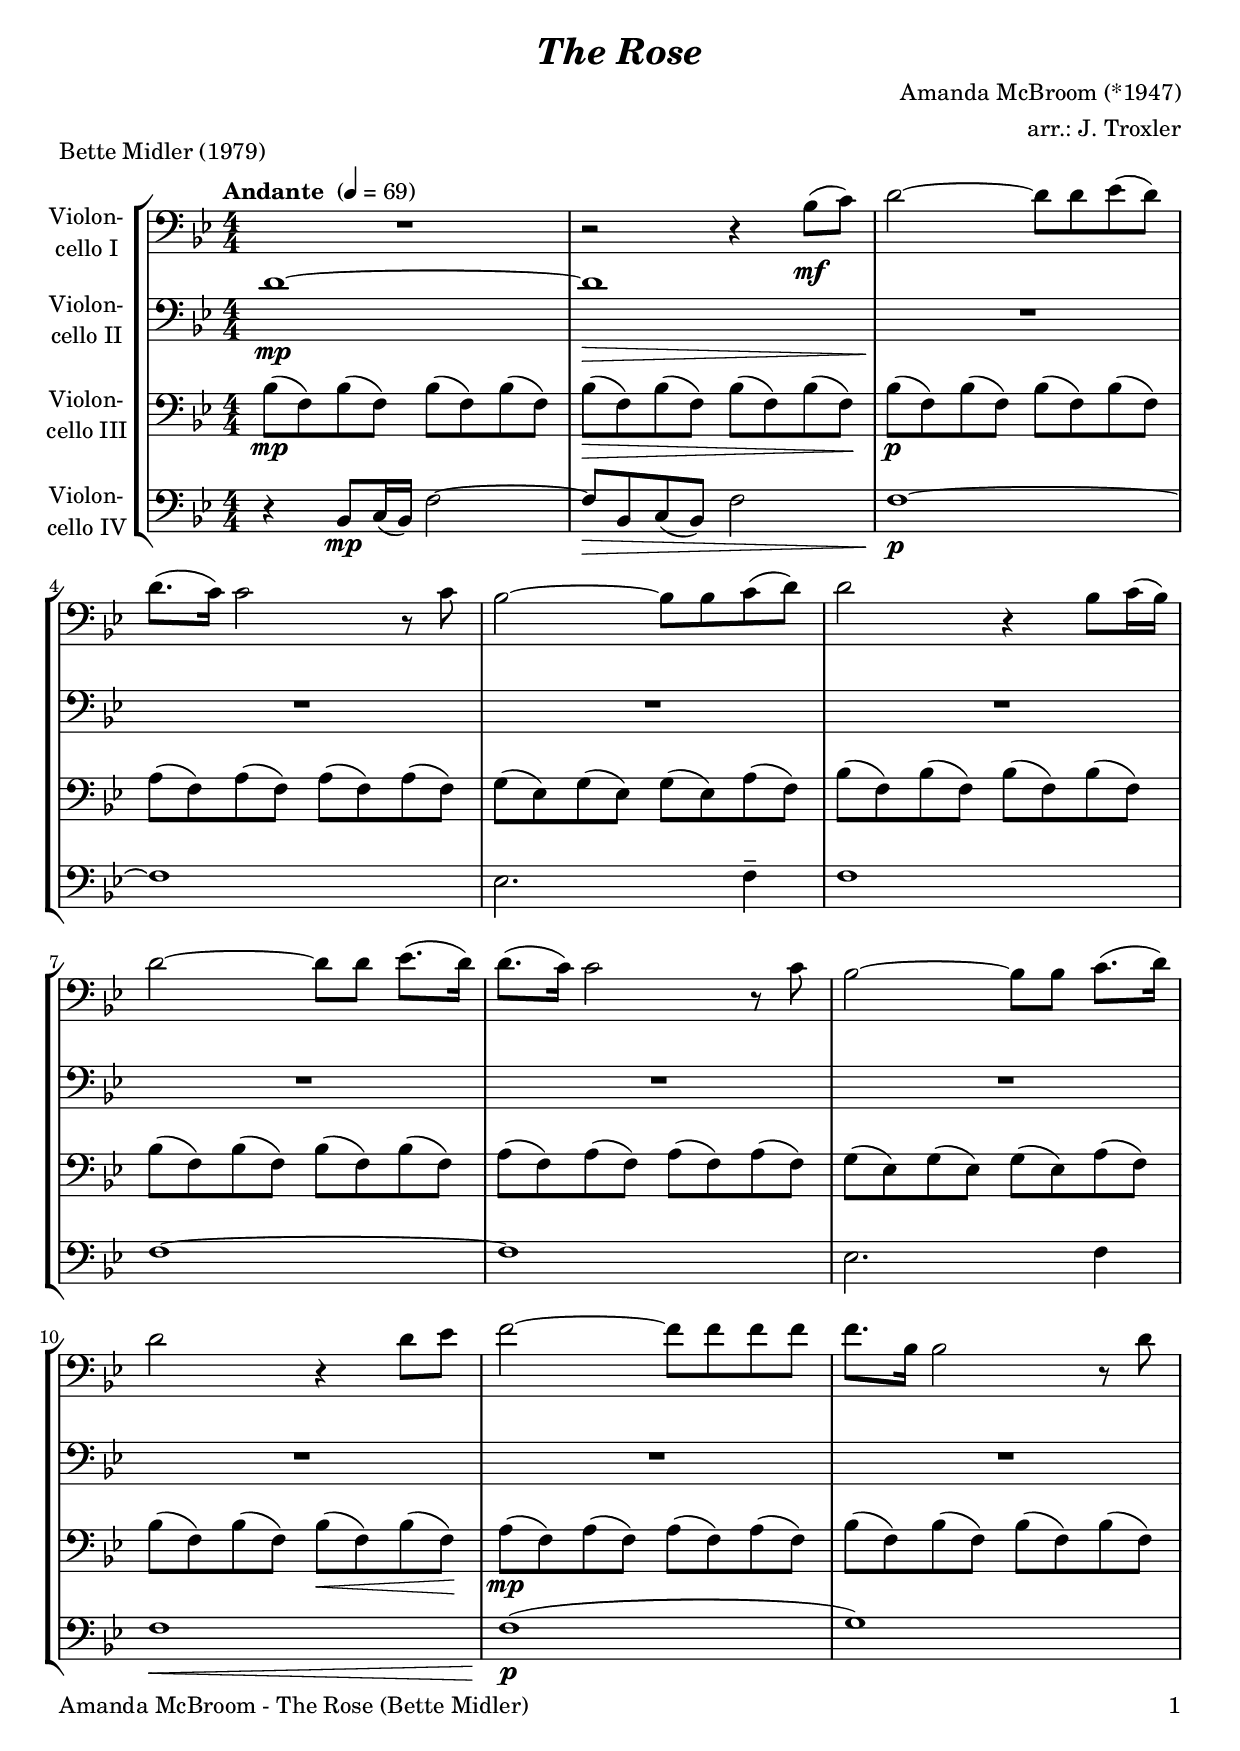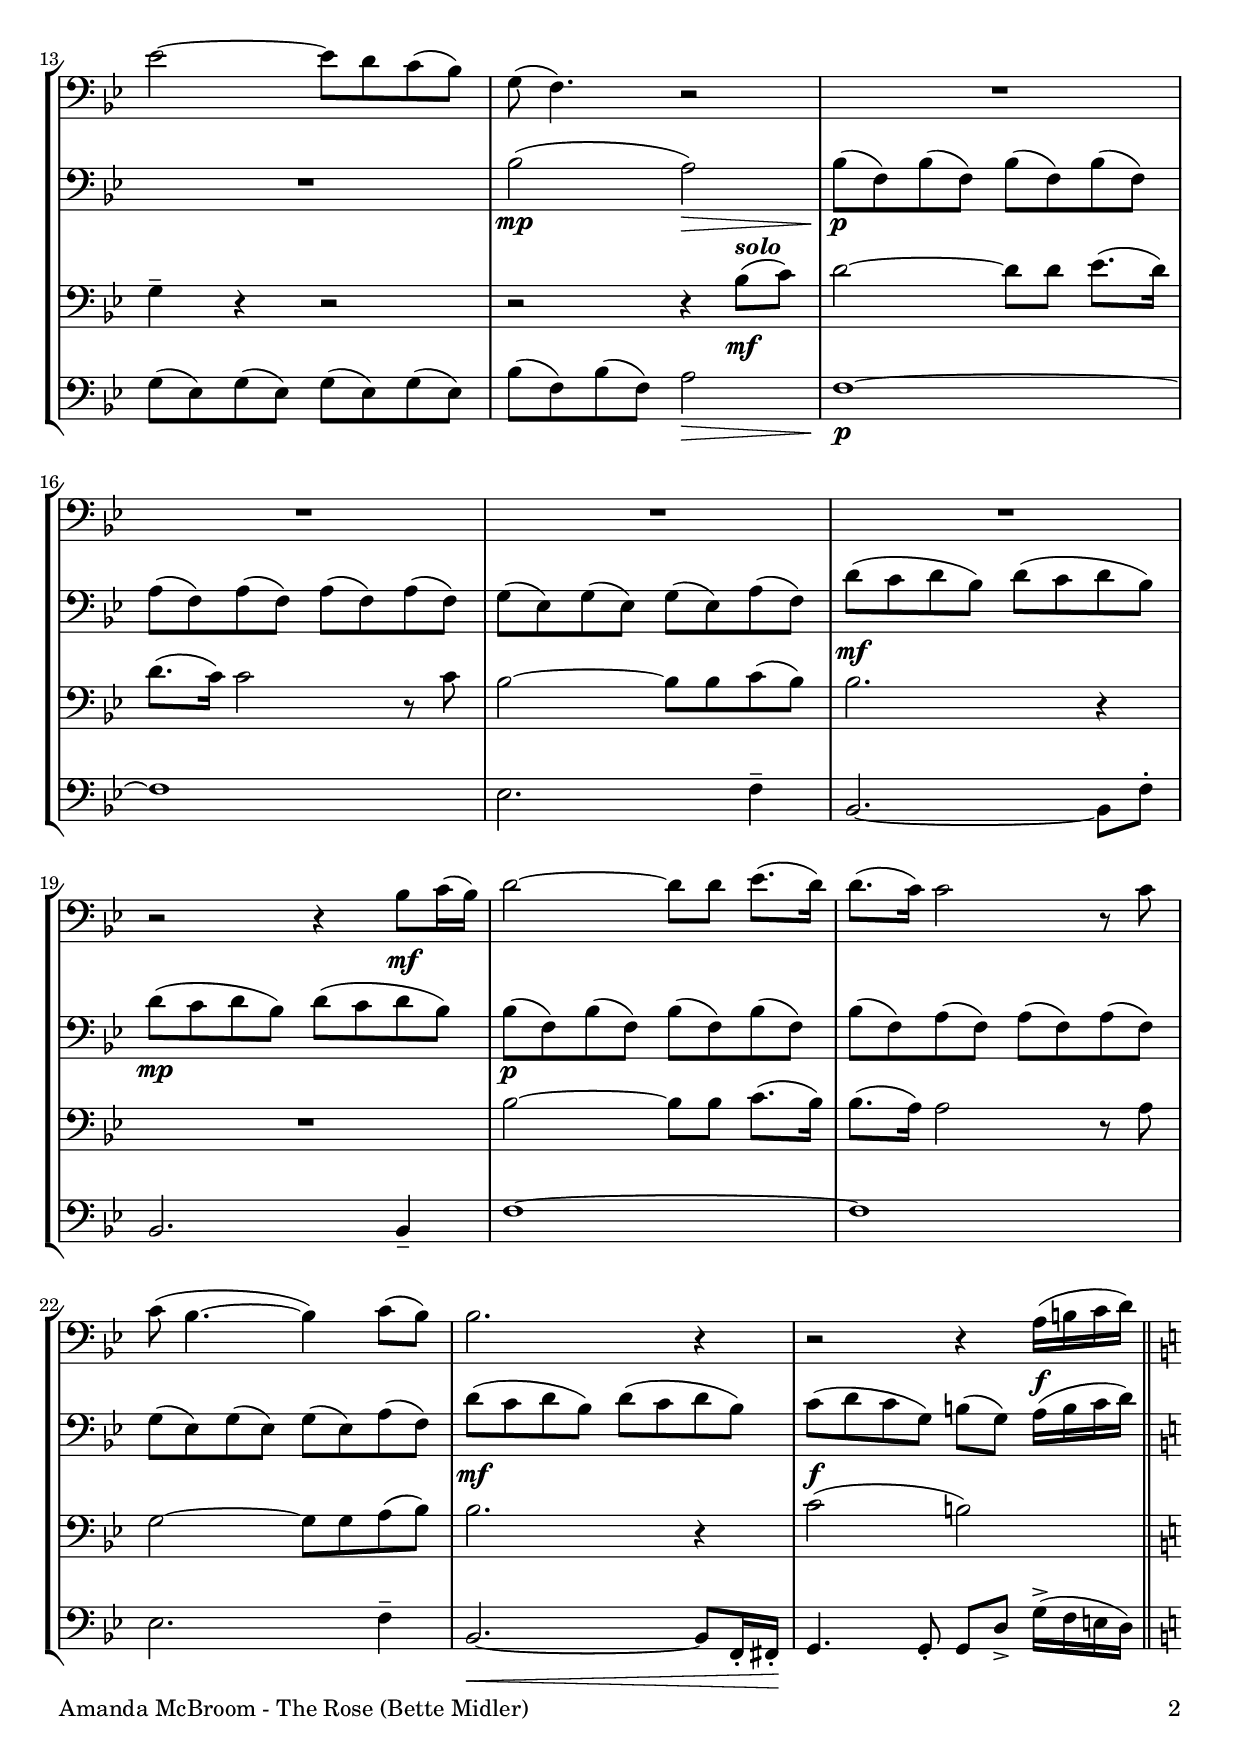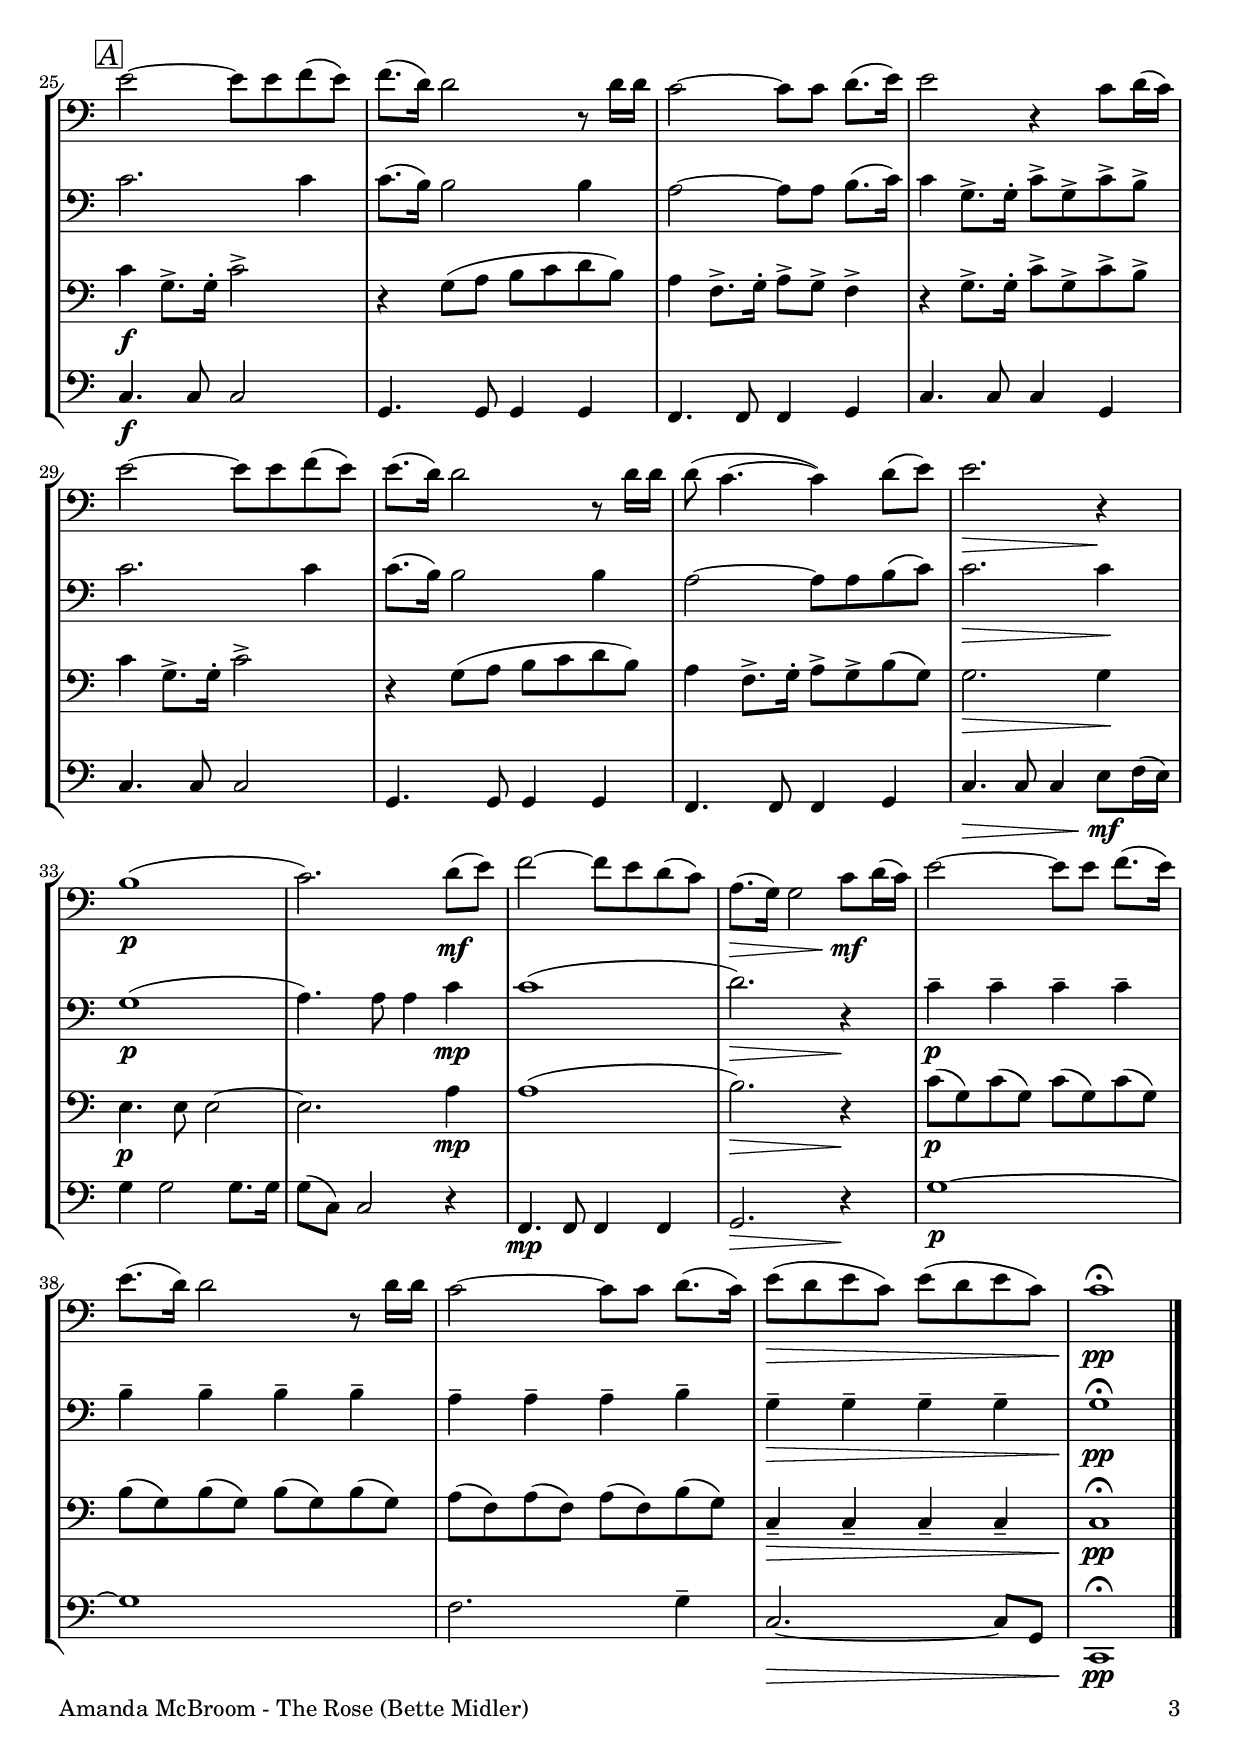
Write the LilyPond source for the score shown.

\version "2.18.2"
\include "deutsch.ly"
  
#(set-global-staff-size 20)

\header {
  title     = \markup \bold \italic "The Rose"
  composer  = "Amanda McBroom (*1947)"
  arranger  = "arr.: J. Troxler"
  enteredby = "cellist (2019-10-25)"
  piece     = "Bette Midler (1979)"
}

voiceconsts = {
  \key c \minor
  \time 4/4
  \clef "bass"
  \numericTimeSignature
  \compressFullBarRests
  % Set default beaming for all staves
%  \set Timing.beamExceptions = #'()
%  \set Timing.baseMoment     = #(ly:make-moment 1 4)
%  \set Timing.beatStructure  = #'(1 1 1)
  \tempo "Andante " 4=69
}

micl = "clarinet"
mifl = "flute"
miob = "oboe"
mifh = "french horn"
misx = "tenor sax"
mist = "string ensemble 1"
miba = "cello"

boxa = { \bar "||" \mark \markup \box \italic "A" \key f \major }

solo = \markup \bold \italic "solo"

va = \relative c {
  \voiceconsts

  R1
  r2 r4 es8(\mf f)
  g2~ g8 g as( g)
  g8.( f16) f2 r8 f

  es2~ es8 es f( g)
  g2 r4 es8 f16( es)
  g2~ g8 g as8.( g16)
  g8.( f16) f2 r8 f
  es2~ es8 es f8.( g16)

  g2 r4 g8 as
  b2~ b8 b b b
  b8. es,16 es2 r8 g
  as2~ as8 g f( es)
  c( b4.) r2

  R1*4
  r2 r4 es8\mf f16( es)

  g2~ g8 g as8.( g16)
  g8.( f16) f2 r8 f
  f( es4.~ es4) f8( es)
  es2. r4

  r2 r4 d16(\f e f g) \boxa
  a2~ a8 a b( a)
  b8.( g16) g2 r8 g16 g
  f2~ f8 f g8.( a16)

  a2 r4 f8 g16( f)
  a2~ a8 a b( a)
  a8.( g16) g2 r8 g16 g
  g8( f4.~ f4) g8( a)
  a2.\> r4\!

  e1(\p
  f2.) g8(\mf a)
  b2~ b8 a g( f)
  d8.(\> c16) c2 f8\!\mf g16( f)
  a2~ a8 a b8.( a16)

  a8.( g16) g2 r8 g16 g
  f2~ f8 f g8.( f16)
  a8(\> g a f) a( g a f)
  f1\fermata\!\pp \bar "|."
}

vb = \relative c' {
  \voiceconsts

  g1~\mp
  g\>
  R1*11\!
  es2(\mp d)\>

  es8(\!\p b) es( b) es( b) es( b)
  d( b) d( b) d( b) d( b)
  c( as) c( as) c( as) d( b)
  g'(\mf f g es) g( f g es)
  g(\mp f g es) g( f g es)

  es(\p b) es( b) es( b) es( b)
  es( b) d( b) d( b) d( b)
  c( as) c( as) c( as) d( b)
  g'(\mf f g es) g( f g es)

  f(\f g f c) e( c) d16( e f g) \boxa
  f2. f4
  f8.( e16) e2 e4
  d2~ d8 d e8.( f16)

  f4 c8.-> c16-. f8-> c-> f-> e->
  f2. f4
  f8.( e16) e2 e4
  d2~ d8 d e( f)
  f2.\> f4\!

  c1(\p
  d4.) d8 d4 f\mp
  f1(
  g2.)\> r4\!
  f--\p f-- f-- f--

  e-- e-- e-- e--
  d-- d-- d-- e--
  c--\> c-- c-- c--
  c1\fermata\!\pp \bar "|."
}

vc = \relative c {
  \voiceconsts

  es8(\mp b) es( b) es( b) es( b)
  es(\> b) es( b) es( b) es( b)\!
  es(\p b) es( b) es( b) es( b)
  d( b) d( b) d( b) d( b)

  c( as) c( as) c( as) d( b)
  es( b) es( b) es( b) es( b)
  es( b) es( b) es( b) es( b)
  d( b) d( b) d( b) d( b)
  c( as) c( as) c( as) d( b)

  es( b) es( b) es(\< b) es( b)\!
  d(\mp b) d( b) d( b) d( b)
  es( b) es( b) es( b) es( b)
  c4-- r r2
  r r4 es8(^\solo\mf f)

  g2~ g8 g as8.( g16)
  g8.( f16) f2 r8 f
  es2~ es8 es f( es)
  es2. r4
  R1

  es2~ es8 es f8.( es16)
  es8.( d16) d2 r8 d
  c2~ c8 c d( es)
  es2. r4

  f2( e) \boxa
  f4\f c8.-> c16-. f2->
  r4 c8( d e f g e)
  d4 b8.-> c16-. d8-> c-> b4->

  r c8.-> c16-. f8-> c-> f-> e->
  f4 c8.-> c16-. f2->
  r4 c8( d e f g e)
  d4 b8.-> c16-. d8-> c-> e( c)
  c2.\> c4\!

  a4.\p a8 a2~
  a2. d4\mp
  d1(
  e2.)\> r4\!
  f8(\p c) f( c) f( c) f( c)

  e( c) e( c) e( c) e( c)
  d( b) d( b) d( b) e( c)
  f,4--\> f-- f-- f--
  f1\fermata\!\pp \bar "|."
}

vd = \relative c, {
  \voiceconsts

  r4 es8\mp f16( es) b'2~
  b8\> es, f( es) b'2
  b1~\!\p
  b

  as2. b4--
  b1
  b~
  b
  as2. b4

  b1\<
  b(\!\p
  c)
  c8( as) c( as) c( as) c( as)
  es'( b) es( b) d2\>

  b1~\!\p
  b
  as2. b4--
  es,2.~ es8 b'-.
  es,2. es4--

  b'1~
  b
  as2. b4--
  es,2.~\< es8 b16-. h-.\!

  c4. c8-. c g'-> c16(-> b a g) \boxa
  f4.\f f8 f2
  c4. c8 c4 c
  b4. b8 b4 c

  f4. f8 f4 c
  f4. f8 f2
  c4. c8 c4 c
  b4. b8 b4 c
  f4.\> f8 f4 a8\!\mf b16( a)

  c4 c2 c8. c16
  c8( f,) f2 r4
  b,4.\mp b8 b4 b
  c2.\> r4\!
  c'1~\p

  c
  b2. c4--
  f,2.~\> f8 c
  f,1\fermata\!\pp \bar "|."
}


music = \new StaffGroup <<
      \new Staff {
	\set Staff.midiInstrument = \miba
	\set Staff.instrumentName = \markup \center-column { "Violon-" "cello I" }
	\transpose c g { \va }
      }

      \new Staff {
	\set Staff.midiInstrument = \miba
	\set Staff.instrumentName = \markup \center-column { "Violon-" "cello II" }
	\transpose c g { \vb }
      }

      \new Staff {
	\set Staff.midiInstrument = \miba
	\set Staff.instrumentName = \markup \center-column { "Violon-" "cello III" }
	\transpose c g { \vc }
      }

      \new Staff {
	\set Staff.midiInstrument = \miba
	\set Staff.instrumentName = \markup \center-column { "Violon-" "cello IV" }
	\transpose c g { \vd }
      }
>>

\book {
   \paper {
    print-page-number = ##t
    print-first-page-number = ##t
    oddHeaderMarkup = \markup \null
    evenHeaderMarkup = \markup \null
    oddFooterMarkup = \markup {
      \fill-line {
        \on-the-fly #print-page-number-check-first
        "Amanda McBroom - The Rose (Bette Midler)" \fromproperty #'page:page-number-string
      }
    }
    evenFooterMarkup = \oddFooterMarkup
  } \score {
    \music
    \layout {}
  }

  \score {
    \unfoldRepeats \music

    \midi {
      \context {
        \Score
      }
    }
  }
}
